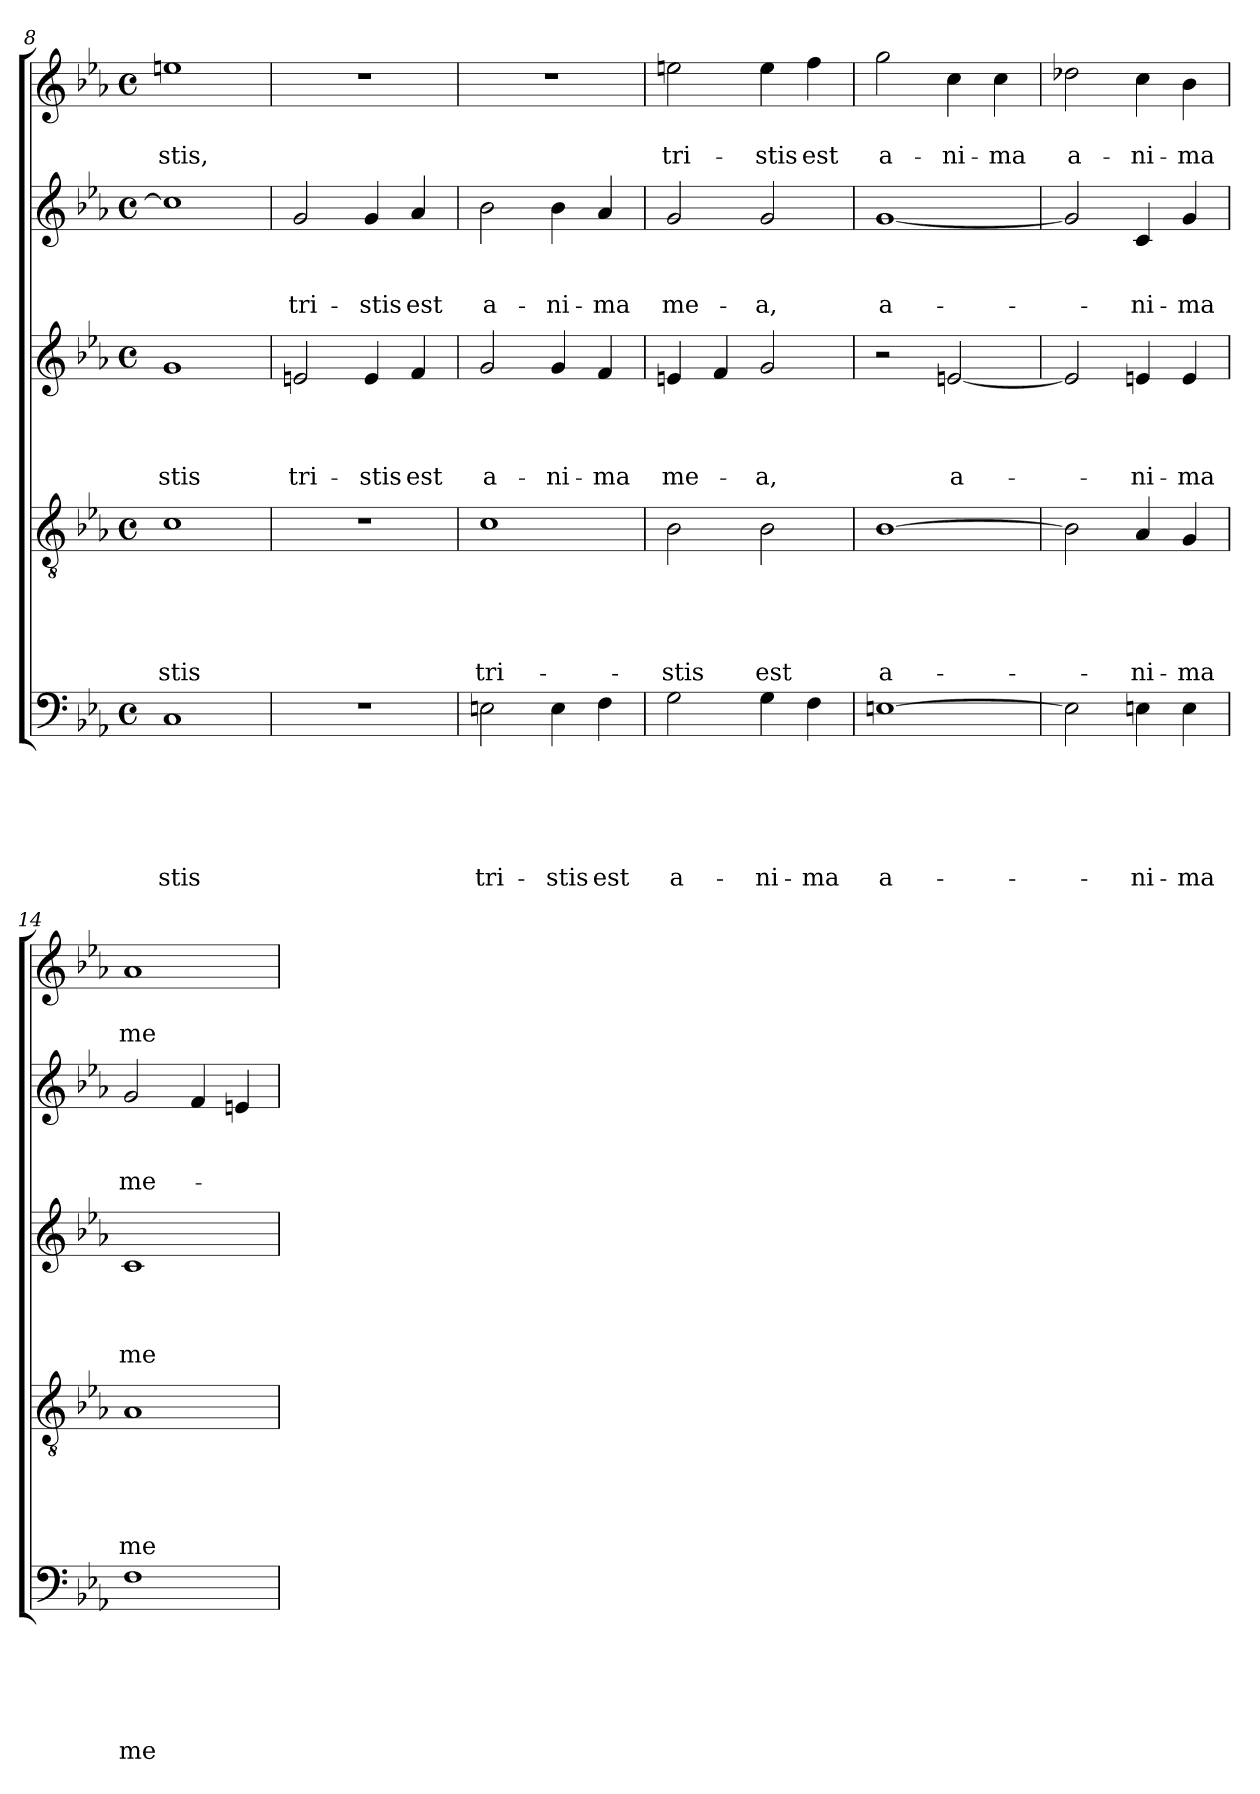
**kern	**text	**text	**text	**text	**text	**text	**kern	**text	**text	**text	**text	**text	**kern	**text	**text	**text	**text	**kern	**text	**text	**text	**kern	**text	**text
*part5	*part5	*part5	*part5	*part5	*part5	*part5	*part4	*part4	*part4	*part4	*part4	*part4	*part3	*part3	*part3	*part3	*part3	*part2	*part2	*part2	*part2	*part1	*part1	*part1
*staff5	*staff5	*staff5	*staff5	*staff5	*staff5	*staff5	*staff4	*staff4	*staff4	*staff4	*staff4	*staff4	*staff3	*staff3	*staff3	*staff3	*staff3	*staff2	*staff2	*staff2	*staff2	*staff1	*staff1	*staff1
*clefF4	*	*	*	*	*	*	*clefGv2	*	*	*	*	*	*clefG2	*	*	*	*	*clefG2	*	*	*	*clefG2	*	*
*k[b-e-a-]	*	*	*	*	*	*	*k[b-e-a-]	*	*	*	*	*	*k[b-e-a-]	*	*	*	*	*k[b-e-a-]	*	*	*	*k[b-e-a-]	*	*
*c:	*	*	*	*	*	*	*c:	*	*	*	*	*	*c:	*	*	*	*	*c:	*	*	*	*c:	*	*
*M4/4	*	*	*	*	*	*	*M4/4	*	*	*	*	*	*M4/4	*	*	*	*	*M4/4	*	*	*	*M4/4	*	*
*met(c)	*	*	*	*	*	*	*met(c)	*	*	*	*	*	*met(c)	*	*	*	*	*met(c)	*	*	*	*met(c)	*	*
=8	=8	=8	=8	=8	=8	=8	=8	=8	=8	=8	=8	=8	=8	=8	=8	=8	=8	=8	=8	=8	=8	=8	=8	=8
!	!	!	!	!	!	!LO:LY:b	!	!	!	!	!	!LO:LY:b	!	!	!	!	!LO:LY:b	!	!	!	!	!	!	!LO:LY:b
1C	.	.	.	.	.	-stis	1c	.	.	.	.	-stis	1g	.	.	.	-stis	1cc]	.	.	.	1een	.	-stis,
=9	=9	=9	=9	=9	=9	=9	=9	=9	=9	=9	=9	=9	=9	=9	=9	=9	=9	=9	=9	=9	=9	=9	=9	=9
!	!	!	!	!	!	!	!	!	!	!	!	!	!	!	!	!	!LO:LY:b	!	!	!	!LO:LY:b	!	!	!
1r	.	.	.	.	.	.	1r	.	.	.	.	.	2en/	.	.	.	tri-	2g/	.	.	tri-	1r	.	.
!	!	!	!	!	!	!	!	!	!	!	!	!	!	!	!	!	!LO:LY:b	!	!	!	!LO:LY:b	!	!	!
.	.	.	.	.	.	.	.	.	.	.	.	.	4e/	.	.	.	-stis	4g/	.	.	-stis	.	.	.
!	!	!	!	!	!	!	!	!	!	!	!	!	!	!	!	!	!LO:LY:b	!	!	!	!LO:LY:b	!	!	!
.	.	.	.	.	.	.	.	.	.	.	.	.	4f/	.	.	.	est	4a-/	.	.	est	.	.	.
!!LO:LB:g=z
=10	=10	=10	=10	=10	=10	=10	=10	=10	=10	=10	=10	=10	=10	=10	=10	=10	=10	=10	=10	=10	=10	=10	=10	=10
!	!	!	!	!	!	!LO:LY:b	!	!	!	!	!	!LO:LY:b	!	!	!	!	!LO:LY:b	!	!	!	!LO:LY:b	!	!	!
2En\	.	.	.	.	.	tri-	1c	.	.	.	.	tri-	2g/	.	.	.	a-	2b-\	.	.	a-	1r	.	.
!	!	!	!	!	!	!LO:LY:b	!	!	!	!	!	!	!	!	!	!	!LO:LY:b	!	!	!	!LO:LY:b	!	!	!
4E\	.	.	.	.	.	-stis	.	.	.	.	.	.	4g/	.	.	.	-ni-	4b-\	.	.	-ni-	.	.	.
!	!	!	!	!	!	!LO:LY:b	!	!	!	!	!	!	!	!	!	!	!LO:LY:b	!	!	!	!LO:LY:b	!	!	!
4F\	.	.	.	.	.	est	.	.	.	.	.	.	4f/	.	.	.	-ma	4a-/	.	.	-ma	.	.	.
=11	=11	=11	=11	=11	=11	=11	=11	=11	=11	=11	=11	=11	=11	=11	=11	=11	=11	=11	=11	=11	=11	=11	=11	=11
!	!	!	!	!	!	!LO:LY:b	!	!	!	!	!	!LO:LY:b	!	!	!	!	!LO:LY:b	!	!	!	!LO:LY:b	!	!	!LO:LY:b
2G\	.	.	.	.	.	a-	2B-\	.	.	.	.	-stis	4en/	.	.	.	me-	2g/	.	.	me-	2een\	.	tri-
.	.	.	.	.	.	.	.	.	.	.	.	.	4f/	.	.	.	.	.	.	.	.	.	.	.
!	!	!	!	!	!	!LO:LY:b	!	!	!	!	!	!LO:LY:b	!	!	!	!	!LO:LY:b	!	!	!	!LO:LY:b	!	!	!LO:LY:b
4G\	.	.	.	.	.	-ni-	2B-\	.	.	.	.	est	2g/	.	.	.	-a,	2g/	.	.	-a,	4ee\	.	-stis
!	!	!	!	!	!	!LO:LY:b	!	!	!	!	!	!	!	!	!	!	!	!	!	!	!	!	!	!LO:LY:b
4F\	.	.	.	.	.	-ma	.	.	.	.	.	.	.	.	.	.	.	.	.	.	.	4ff\	.	est
=12	=12	=12	=12	=12	=12	=12	=12	=12	=12	=12	=12	=12	=12	=12	=12	=12	=12	=12	=12	=12	=12	=12	=12	=12
!	!	!	!	!	!	!LO:LY:b	!	!	!	!	!	!LO:LY:b	!	!	!	!	!	!	!	!	!LO:LY:b	!	!	!LO:LY:b
[1En	.	.	.	.	.	a-	[1B-	.	.	.	.	a-	2r	.	.	.	.	[1g	.	.	a-	2gg\	.	a-
!	!	!	!	!	!	!	!	!	!	!	!	!	!	!	!	!	!LO:LY:b	!	!	!	!	!	!	!LO:LY:b
.	.	.	.	.	.	.	.	.	.	.	.	.	[2en/	.	.	.	a-	.	.	.	.	4cc\	.	-ni-
!	!	!	!	!	!	!	!	!	!	!	!	!	!	!	!	!	!	!	!	!	!	!	!	!LO:LY:b
.	.	.	.	.	.	.	.	.	.	.	.	.	.	.	.	.	.	.	.	.	.	4cc\	.	-ma
=13	=13	=13	=13	=13	=13	=13	=13	=13	=13	=13	=13	=13	=13	=13	=13	=13	=13	=13	=13	=13	=13	=13	=13	=13
!	!	!	!	!	!	!	!	!	!	!	!	!	!	!	!	!	!	!	!	!	!	!	!	!LO:LY:b
2E\]	.	.	.	.	.	.	2B-\]	.	.	.	.	.	2e/]	.	.	.	.	2g/]	.	.	.	2dd-X\	.	a-
!	!	!	!	!	!	!LO:LY:b	!	!	!	!	!	!LO:LY:b	!	!	!	!	!LO:LY:b	!	!	!	!LO:LY:b	!	!	!LO:LY:b
4En\	.	.	.	.	.	-ni-	4A-/	.	.	.	.	-ni-	4en/	.	.	.	-ni-	4c/	.	.	-ni-	4cc\	.	-ni-
!	!	!	!	!	!	!LO:LY:b	!	!	!	!	!	!LO:LY:b	!	!	!	!	!LO:LY:b	!	!	!	!LO:LY:b	!	!	!LO:LY:b
4E\	.	.	.	.	.	-ma	4G/	.	.	.	.	-ma	4e/	.	.	.	-ma	4g/	.	.	-ma	4b-\	.	-ma
=14	=14	=14	=14	=14	=14	=14	=14	=14	=14	=14	=14	=14	=14	=14	=14	=14	=14	=14	=14	=14	=14	=14	=14	=14
!	!	!	!	!	!	!LO:LY:b	!	!	!	!	!	!LO:LY:b	!	!	!	!	!LO:LY:b	!	!	!	!LO:LY:b	!	!	!LO:LY:b
1F	.	.	.	.	.	me-	1A-	.	.	.	.	me-	1c	.	.	.	me-	2g/	.	.	me-	1a-	.	me-
.	.	.	.	.	.	.	.	.	.	.	.	.	.	.	.	.	.	4f/	.	.	.	.	.	.
.	.	.	.	.	.	.	.	.	.	.	.	.	.	.	.	.	.	4en/	.	.	.	.	.	.
=	=	=	=	=	=	=	=	=	=	=	=	=	=	=	=	=	=	=	=	=	=	=	=	=
*-	*-	*-	*-	*-	*-	*-	*-	*-	*-	*-	*-	*-	*-	*-	*-	*-	*-	*-	*-	*-	*-	*-	*-	*-
